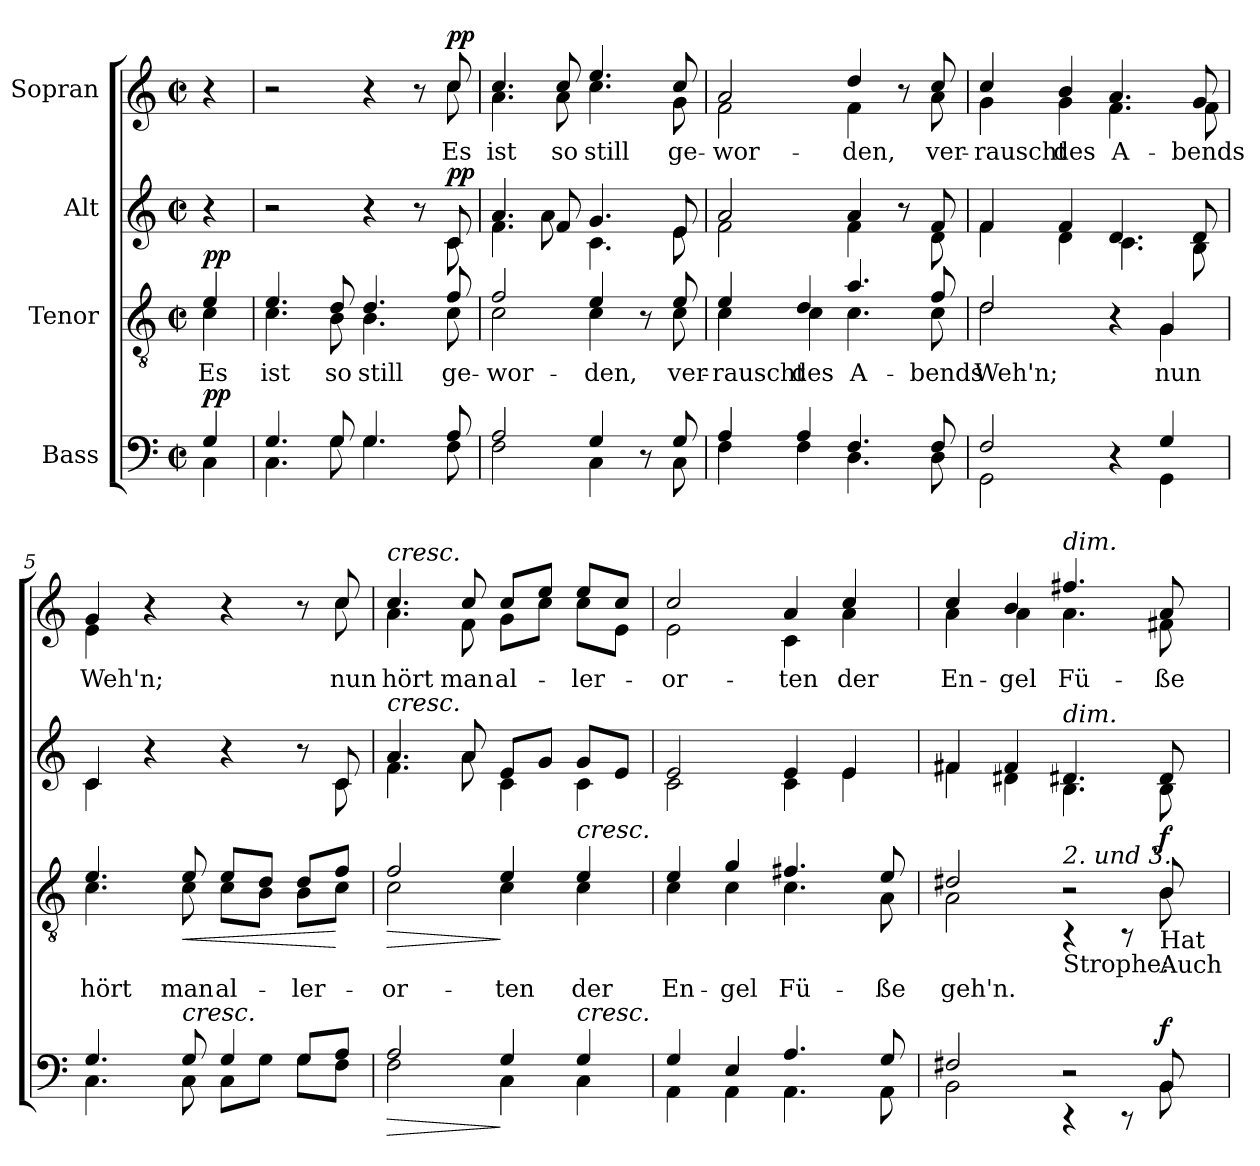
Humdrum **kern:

**kern	**dynam	**kern	**text	**dynam	**kern	**dynam	**kern	**text	**dynam
*part4	*part4	*part3	*part3	*part3	*part2	*part2	*part1	*part1	*part1
*staff4	*staff4	*staff3	*staff3	*staff3	*staff2	*staff2	*staff1	*staff1	*staff1
*I"Bass	*	*I"Tenor	*	*	*I"Alt	*	*I"Sopran	*	*
*clefF4	*	*clefGv2	*	*	*clefG2	*	*clefG2	*	*
*k[]	*	*k[]	*	*	*k[]	*	*k[]	*	*
*M2/2	*	*M2/2	*	*	*M2/2	*	*M2/2	*	*
*met(c|)	*	*met(c|)	*	*	*met(c|)	*	*met(c|)	*	*
=	=	=	=	=	=	=	=	=	=
*^	*	*	*	*	*	*	*	*	*
!	!	!	!	!	!	!	!	!LO:TX:a:B:t=Langsam	!	!
!	!	!LO:DY:a	!	!LO:LY:b	!LO:DY:a	!	!	!	!	!
*	*	*	*^	*	*	*^	*	*^	*	*
4G/	4C\	pp	4e/	4c\	Es	pp	4r	4ryy	.	4r	4ryy	.	.
=1	=1	=1	=1	=1	=1	=1	=1	=1	=1	=1	=1	=1	=1
!	!	!	!	!	!LO:LY:b	!	!	!	!	!	!	!	!
4.G/	4.C\	.	4.e/	4.c\	ist	.	2r	2ryy	.	2r	2ryy	.	.
!	!	!	!	!	!LO:LY:b	!	!	!	!	!	!	!	!
8G/	8G\	.	8d/	8B\	so	.	.	.	.	.	.	.	.
!	!	!	!	!	!LO:LY:b	!	!	!	!	!	!	!	!
4.G/	4.G\	.	4.d/	4.B\	still	.	4r	4ryy	.	4r	4ryy	.	.
.	.	.	.	.	.	.	8r	8ryy	.	8r	8ryy	.	.
!	!	!	!	!	!LO:LY:b	!	!	!	!LO:DY:a	!	!	!LO:LY:b	!LO:DY:a
8A/	8F\	.	8f/	8c\	ge-	.	8c/	8c\	pp	8cc/	8cc\	Es	pp
=2	=2	=2	=2	=2	=2	=2	=2	=2	=2	=2	=2	=2	=2
!	!	!	!	!	!LO:LY:b	!	!	!	!	!	!	!LO:LY:b	!
2A/	2F\	.	2f/	2c\	-wor-	.	4.a/	4.f\	.	4.cc/	4.a\	ist	.
!	!	!	!	!	!	!	!	!	!	!	!	!LO:LY:b	!
.	.	.	.	.	.	.	8f/	8a\	.	8cc/	8a\	so	.
!	!	!	!	!	!LO:LY:b	!	!	!	!	!	!	!LO:LY:b	!
4G/	4C\	.	4e/	4c\	-den,	.	4.g/	4.c\	.	4.ee/	4.cc\	still	.
8r	8ryy	.	8r	8ryy	.	.	.	.	.	.	.	.	.
!	!	!	!	!	!LO:LY:b	!	!	!	!	!	!	!LO:LY:b	!
8G/	8C\	.	8e/	8c\	ver-	.	8e/	8e\	.	8cc/	8g\	ge-	.
=3	=3	=3	=3	=3	=3	=3	=3	=3	=3	=3	=3	=3	=3
!	!	!	!	!	!LO:LY:b	!	!	!	!	!	!	!LO:LY:b	!
4A/	4F\	.	4e/	4c\	-rauscht	.	2a/	2f\	.	2a/	2f\	-wor-	.
!	!	!	!	!	!LO:LY:b	!	!	!	!	!	!	!	!
4A/	4F\	.	4d/	4c\	des	.	.	.	.	.	.	.	.
!	!	!	!	!	!LO:LY:b	!	!	!	!	!	!	!LO:LY:b	!
4.F/	4.D\	.	4.a/	4.c\	A-	.	4a/	4f\	.	4dd/	4f\	-den,	.
.	.	.	.	.	.	.	8r	8ryy	.	8r	8ryy	.	.
!	!	!	!	!	!LO:LY:b	!	!	!	!	!	!	!LO:LY:b	!
8F/	8D\	.	8f/	8c\	-bends	.	8f/	8d\	.	8cc/	8a\	ver-	.
!!LO:LB:g=z	!!
=4	=4	=4	=4	=4	=4	=4	=4	=4	=4	=4	=4	=4	=4
!	!	!	!	!	!LO:LY:b	!	!	!	!	!	!	!LO:LY:b	!
2F/	2GG\	.	2d/	2d\	Weh'n;	.	4f/	4f\	.	4cc/	4g\	-rauscht	.
!	!	!	!	!	!	!	!	!	!	!	!	!LO:LY:b	!
.	.	.	.	.	.	.	4f/	4d\	.	4b/	4g\	des	.
!	!	!	!	!	!	!	!	!	!	!	!	!LO:LY:b	!
4r	4ryy	.	4r	4ryy	.	.	4.d/	4.c\	.	4.a/	4.f\	A-	.
!	!	!	!	!	!LO:LY:b	!	!	!	!	!	!	!	!
4G/	4GG\	.	4G/	4G\	nun	.	.	.	.	.	.	.	.
!	!	!	!	!	!	!	!	!	!	!	!	!LO:LY:b	!
.	.	.	.	.	.	.	8d/	8B\	.	8g/	8f\	-bends	.
=5	=5	=5	=5	=5	=5	=5	=5	=5	=5	=5	=5	=5	=5
!	!	!	!	!	!LO:LY:b	!	!	!	!	!	!	!LO:LY:b	!
4.G/	4.C\	.	4.e/	4.c\	hört	.	4c/	4c\	.	4g/	4e\	Weh'n;	.
.	.	.	.	.	.	.	4r	4ryy	.	4r	4ryy	.	.
!LO:TX:a:i:t=cresc.	!	!	!	!	!	!	!	!	!	!	!	!	!
!	!	!	!	!	!LO:LY:b	!LO:HP:b	!	!	!	!	!	!	!
8G/	8C\	.	8e/	8c\	man	<	.	.	.	.	.	.	.
!	!	!	!	!	!LO:LY:b	!	!	!	!	!	!	!	!
4G/	8C\L	.	8e/L	8c\L	al-	.	4r	4ryy	.	4r	4ryy	.	.
.	8G\J	.	8d/J	8B\J	.	.	.	.	.	.	.	.	.
!	!	!	!	!	!LO:LY:b	!	!	!	!	!	!	!	!
8G/L	8G\L	.	8d/L	8B\L	-ler-	.	8r	8ryy	.	8r	8ryy	.	.
!	!	!	!	!	!	!	!	!	!	!	!	!LO:LY:b	!
8A/J	8F\J	.	8f/J	8c\J	.	[	8c/	8c\	.	8cc/	8cc\	nun	.
=6	=6	=6	=6	=6	=6	=6	=6	=6	=6	=6	=6	=6	=6
!	!	!	!	!	!	!	!	!	!	!LO:TX:a:i:t=cresc.	!	!	!
!	!	!	!	!	!	!	!LO:TX:a:i:t=cresc.	!	!	!	!	!	!
!	!	!LO:HP:b	!	!	!LO:LY:b	!LO:HP:b	!	!	!	!	!	!LO:LY:b	!
2A/	2F\	>	2f/	2c\	-or-	>	4.a/	4.f\	.	4.cc/	4.a\	hört	.
!	!	!	!	!	!	!	!	!	!	!	!	!LO:LY:b	!
.	.	.	.	.	.	.	8a/	8a\	.	8cc/	8f\	man	.
!	!	!	!	!	!LO:LY:b	!	!	!	!	!	!	!LO:LY:b	!
4G/	4C\	]	4e/	4c\	-ten	]	8e/L	4c\	.	8cc/L	8g\L	al-	.
.	.	.	.	.	.	.	8g/J	.	.	8ee/J	8cc\J	.	.
!	!	!	!LO:TX:a:i:t=cresc.	!	!	!	!	!	!	!	!	!	!
!LO:TX:a:i:t=cresc.	!	!	!	!	!	!	!	!	!	!	!	!	!
!	!	!	!	!	!LO:LY:b	!	!	!	!	!	!	!LO:LY:b	!
4G/	4C\	.	4e/	4c\	der	.	8g/L	4c\	.	8ee/L	8cc\L	-ler-	.
.	.	.	.	.	.	.	8e/J	.	.	8cc/J	8e\J	.	.
=7	=7	=7	=7	=7	=7	=7	=7	=7	=7	=7	=7	=7	=7
!	!	!	!	!	!LO:LY:b	!	!	!	!	!	!	!LO:LY:b	!
4G/	4AA\	.	4e/	4c\	En-	.	2e/	2c\	.	2cc/	2e\	-or-	.
!	!	!	!	!	!LO:LY:b	!	!	!	!	!	!	!	!
4E/	4AA\	.	4g/	4c\	-gel	.	.	.	.	.	.	.	.
!	!	!	!	!	!LO:LY:b	!	!	!	!	!	!	!LO:LY:b	!
4.A/	4.AA\	.	4.f#X/	4.c\	Fü-	.	4e/	4c\	.	4a/	4c\	-ten	.
!	!	!	!	!	!	!	!	!	!	!	!	!LO:LY:b	!
.	.	.	.	.	.	.	4e/	4e\	.	4cc/	4a\	der	.
!	!	!	!	!	!LO:LY:b	!	!	!	!	!	!	!	!
8G/	8AA\	.	8e/	8A\	-ße	.	.	.	.	.	.	.	.
!!LO:LB:g=z	!!
=8	=8	=8	=8	=8	=8	=8	=8	=8	=8	=8	=8	=8	=8
*^	*^	*	*	*	*	*	*	*	*	*	*	*	*
!	!	!	!	!	!	!	!LO:LY:b	!	!	!	!	!	!	!LO:LY:b	!
*	*	*	*	*	*^	*^	*	*	*	*	*	*	*	*	*
2F#X/	2BB\	2ryy	2..ryy	.	2d#X/	2A\	2ryy	2..ryy	geh'n.	.	4f#X/	4f#\	.	4cc/	4a\	En-	.
!	!	!	!	!	!	!	!	!	!	!	!	!	!	!	!	!LO:LY:b	!
.	.	.	.	.	.	.	.	.	.	.	4f#/	4d#X\	.	4b/	4a\	-gel	.
!	!	!	!	!	!	!	!	!	!	!	!	!	!	!LO:TX:a:i:t=dim.	!	!	!
!	!	!	!	!	!	!	!	!	!	!	!LO:TX:a:i:t=dim.	!	!	!	!	!	!
!	!	!	!	!	!LO:TX:a:i:t=2. und 3.	!	!	!	!	!	!	!	!	!	!	!	!
!	!	!	!	!	!LO:TX:b:t=Strophe&colon;	!	!	!	!	!	!	!	!	!	!	!	!
!	!	!	!	!	!	!	!	!	!	!	!	!	!	!	!	!LO:LY:b	!
2r	2ryy	4rCC	.	.	2r	2ryy	4rAA	.	.	.	4.d#X/	4.B\	.	4.ff#X/	4.a\	Fü-	.
.	.	8rCC	.	.	.	.	8rAA	.	.	.	.	.	.	.	.	.	.
!	!	!	!	!	!	!	!LO:TX:b:t=Hat	!	!	!	!	!	!	!	!	!	!
!	!	!	!	!	!	!	!LO:TX:b:t=Auch	!	!	!	!	!	!	!	!	!	!
!	!	!	!	!LO:DY:a	!	!	!	!	!	!LO:DY:a	!	!	!	!	!	!LO:LY:b	!
.	.	8BB/	8BB\	f	.	.	8B/	8B\	.	f	8d#/	8B\	.	8a/	8f#X\	-ße	.
*v	*v	*v	*v	*	*	*	*	*	*	*	*v	*v	*	*v	*v	*	*
*	*	*v	*v	*v	*v	*	*	*	*	*	*	*
=	=	=	=	=	=	=	=	=	=
*-	*-	*-	*-	*-	*-	*-	*-	*-	*-
